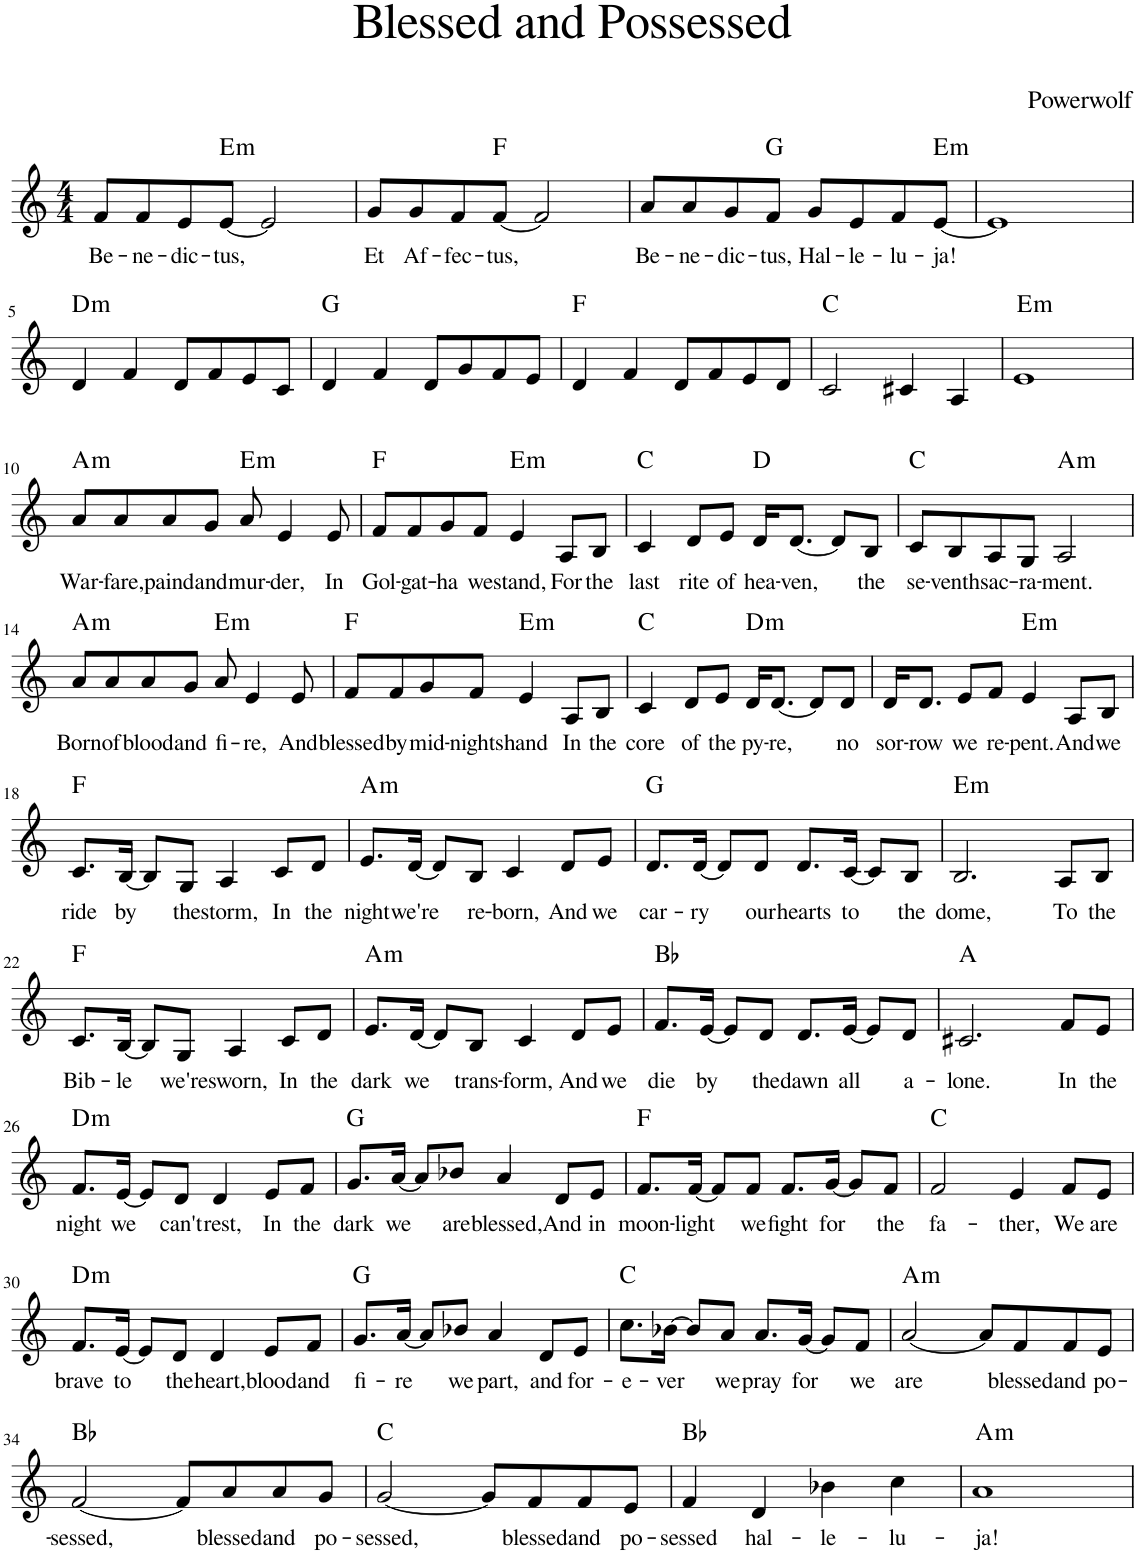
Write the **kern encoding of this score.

**kern	**text	**harte
*part1	*part1	*part1
*staff1	*staff1	*
*I"Piano	*	*
*I'Pno.	*	*
*clefG2	*	*
*k[]	*	*
*M4/4	*	*
=1	=1	=1
!	!LO:LY:b	!
8f/L	Be-	.
!	!LO:LY:b	!
8f/	-ne-	.
!	!LO:LY:b	!
8e/	-dic-	.
!	!LO:LY:b	!LO:H:kt=m
[8e/J	-tus,	E:min
2e/]	.	.
=2	=2	=2
!	!LO:LY:b	!
8g/L	Et	.
!	!LO:LY:b	!
8g/	Af-	.
!	!LO:LY:b	!
8f/	-fec-	.
!	!LO:LY:b	!
[8f/J	-tus,	F:maj
2f/]	.	.
=3	=3	=3
!	!LO:LY:b	!
8a/L	Be-	.
!	!LO:LY:b	!
8a/	-ne-	.
!	!LO:LY:b	!
8g/	-dic-	.
!	!LO:LY:b	!
8f/J	-tus,	G:maj
!	!LO:LY:b	!
8g/L	Hal-	.
!	!LO:LY:b	!
8e/	-le-	.
!	!LO:LY:b	!
8f/	-lu-	.
!	!LO:LY:b	!LO:H:kt=m
[8e/J	-ja!	E:min
=4	=4	=4
1e]	.	.
!!LO:LB:g=z
=5	=5	=5
!	!	!LO:H:kt=m
4d/	.	D:min
4f/	.	.
8d/L	.	.
8f/	.	.
8e/	.	.
8c/J	.	.
=6	=6	=6
4d/	.	G:maj
4f/	.	.
8d/L	.	.
8g/	.	.
8f/	.	.
8e/J	.	.
=7	=7	=7
4d/	.	F:maj
4f/	.	.
8d/L	.	.
8f/	.	.
8e/	.	.
8d/J	.	.
=8	=8	=8
2c/	.	C:maj
4c#X/	.	.
4A/	.	.
=9	=9	=9
!	!	!LO:H:kt=m
1e	.	E:min
!!LO:LB:g=z
=10	=10	=10
!	!LO:LY:b	!LO:H:kt=m
8a/L	War-	A:min
!	!LO:LY:b	!
8a/	-fare,	.
!	!LO:LY:b	!
8a/	paind	.
!	!LO:LY:b	!
8g/J	and	.
!	!LO:LY:b	!LO:H:kt=m
8a/	mur-	E:min
!	!LO:LY:b	!
4e/	-der,	.
!	!LO:LY:b	!
8e/	In	.
=11	=11	=11
!	!LO:LY:b	!
8f/L	Gol-	F:maj
!	!LO:LY:b	!
8f/	-gat-	.
!	!LO:LY:b	!
8g/	-ha	.
!	!LO:LY:b	!
8f/J	we	.
!	!LO:LY:b	!LO:H:kt=m
4e/	stand,	E:min
!	!LO:LY:b	!
8A/L	For	.
!	!LO:LY:b	!
8B/J	the	.
=12	=12	=12
!	!LO:LY:b	!
4c/	last	C:maj
!	!LO:LY:b	!
8d/L	rite	.
!	!LO:LY:b	!
8e/J	of	.
!	!LO:LY:b	!
16d/KL	hea-	D:maj
!	!LO:LY:b	!
[8.d/J	-ven,	.
8d/L]	.	.
!	!LO:LY:b	!
8B/J	the	.
=13	=13	=13
!	!LO:LY:b	!
8c/L	se-	C:maj
!	!LO:LY:b	!
8B/	-venth	.
!	!LO:LY:b	!
8A/	sac-	.
!	!LO:LY:b	!
8G/J	-ra-	.
!	!LO:LY:b	!LO:H:kt=m
2A/	-ment.	A:min
!!LO:LB:g=z
=14	=14	=14
!	!LO:LY:b	!LO:H:kt=m
8a/L	Born	A:min
!	!LO:LY:b	!
8a/	of	.
!	!LO:LY:b	!
8a/	blood	.
!	!LO:LY:b	!
8g/J	and	.
!	!LO:LY:b	!LO:H:kt=m
8a/	fi-	E:min
!	!LO:LY:b	!
4e/	-re,	.
!	!LO:LY:b	!
8e/	And	.
=15	=15	=15
!	!LO:LY:b	!
8f/L	blessed	F:maj
!	!LO:LY:b	!
8f/	by	.
!	!LO:LY:b	!
8g/	mid-	.
!	!LO:LY:b	!
8f/J	-nights	.
!	!LO:LY:b	!LO:H:kt=m
4e/	hand	E:min
!	!LO:LY:b	!
8A/L	In	.
!	!LO:LY:b	!
8B/J	the	.
=16	=16	=16
!	!LO:LY:b	!
4c/	core	C:maj
!	!LO:LY:b	!
8d/L	of	.
!	!LO:LY:b	!
8e/J	the	.
!	!LO:LY:b	!LO:H:kt=m
16d/KL	py-	D:min
!	!LO:LY:b	!
[8.d/J	-re,	.
8d/L]	.	.
!	!LO:LY:b	!
8d/J	no	.
=17	=17	=17
!	!LO:LY:b	!
16d/KL	sor-	.
!	!LO:LY:b	!
8.d/J	-row	.
!	!LO:LY:b	!
8e/L	we	.
!	!LO:LY:b	!
8f/J	re-	.
!	!LO:LY:b	!LO:H:kt=m
4e/	-pent.	E:min
!	!LO:LY:b	!
8A/L	And	.
!	!LO:LY:b	!
8B/J	we	.
!!LO:LB:g=z
=18	=18	=18
!	!LO:LY:b	!
8.c/L	ride	F:maj
!	!LO:LY:b	!
[16B/Jk	by	.
8B/L]	.	.
!	!LO:LY:b	!
8G/J	the	.
!	!LO:LY:b	!
4A/	storm,	.
!	!LO:LY:b	!
8c/L	In	.
!	!LO:LY:b	!
8d/J	the	.
=19	=19	=19
!	!LO:LY:b	!LO:H:kt=m
8.e/L	night	A:min
!	!LO:LY:b	!
[16d/Jk	we're	.
8d/L]	.	.
!	!LO:LY:b	!
8B/J	re-	.
!	!LO:LY:b	!
4c/	-born,	.
!	!LO:LY:b	!
8d/L	And	.
!	!LO:LY:b	!
8e/J	we	.
=20	=20	=20
!	!LO:LY:b	!
8.d/L	car-	G:maj
!	!LO:LY:b	!
[16d/Jk	-ry	.
8d/L]	.	.
!	!LO:LY:b	!
8d/J	our	.
!	!LO:LY:b	!
8.d/L	hearts	.
!	!LO:LY:b	!
[16c/Jk	to	.
8c/L]	.	.
!	!LO:LY:b	!
8B/J	the	.
=21	=21	=21
!	!LO:LY:b	!LO:H:kt=m
2.B/	dome,	E:min
!	!LO:LY:b	!
8A/L	To	.
!	!LO:LY:b	!
8B/J	the	.
!!LO:LB:g=z
=22	=22	=22
!	!LO:LY:b	!
8.c/L	Bib-	F:maj
!	!LO:LY:b	!
[16B/Jk	-le	.
8B/L]	.	.
!	!LO:LY:b	!
8G/J	we're	.
!	!LO:LY:b	!
4A/	sworn,	.
!	!LO:LY:b	!
8c/L	In	.
!	!LO:LY:b	!
8d/J	the	.
=23	=23	=23
!	!LO:LY:b	!LO:H:kt=m
8.e/L	dark	A:min
!	!LO:LY:b	!
[16d/Jk	we	.
8d/L]	.	.
!	!LO:LY:b	!
8B/J	trans-	.
!	!LO:LY:b	!
4c/	-form,	.
!	!LO:LY:b	!
8d/L	And	.
!	!LO:LY:b	!
8e/J	we	.
=24	=24	=24
!	!LO:LY:b	!
8.f/L	die	Bb:maj
!	!LO:LY:b	!
[16e/Jk	by	.
8e/L]	.	.
!	!LO:LY:b	!
8d/J	the	.
!	!LO:LY:b	!
8.d/L	dawn	.
!	!LO:LY:b	!
[16e/Jk	all	.
8e/L]	.	.
!	!LO:LY:b	!
8d/J	a-	.
=25	=25	=25
!	!LO:LY:b	!
2.c#X/	-lone.	A:maj
!	!LO:LY:b	!
8f/L	In	.
!	!LO:LY:b	!
8e/J	the	.
!!LO:LB:g=z
=26	=26	=26
!	!LO:LY:b	!LO:H:kt=m
8.f/L	night	D:min
!	!LO:LY:b	!
[16e/Jk	we	.
8e/L]	.	.
!	!LO:LY:b	!
8d/J	can't	.
!	!LO:LY:b	!
4d/	rest,	.
!	!LO:LY:b	!
8e/L	In	.
!	!LO:LY:b	!
8f/J	the	.
=27	=27	=27
!	!LO:LY:b	!
8.g/L	dark	G:maj
!	!LO:LY:b	!
[16a/Jk	we	.
8a/L]	.	.
!	!LO:LY:b	!
8b-X/J	are	.
!	!LO:LY:b	!
4a/	blessed,	.
!	!LO:LY:b	!
8d/L	And	.
!	!LO:LY:b	!
8e/J	in	.
=28	=28	=28
!	!LO:LY:b	!
8.f/L	moon-	F:maj
!	!LO:LY:b	!
[16f/Jk	-light	.
8f/L]	.	.
!	!LO:LY:b	!
8f/J	we	.
!	!LO:LY:b	!
8.f/L	fight	.
!	!LO:LY:b	!
[16g/Jk	for	.
8g/L]	.	.
!	!LO:LY:b	!
8f/J	the	.
=29	=29	=29
!	!LO:LY:b	!
2f/	fa-	C:maj
!	!LO:LY:b	!
4e/	-ther,	.
!	!LO:LY:b	!
8f/L	We	.
!	!LO:LY:b	!
8e/J	are	.
!!LO:LB:g=z
=30	=30	=30
!	!LO:LY:b	!LO:H:kt=m
8.f/L	brave	D:min
!	!LO:LY:b	!
[16e/Jk	to	.
8e/L]	.	.
!	!LO:LY:b	!
8d/J	the	.
!	!LO:LY:b	!
4d/	heart,	.
!	!LO:LY:b	!
8e/L	blood	.
!	!LO:LY:b	!
8f/J	and	.
=31	=31	=31
!	!LO:LY:b	!
8.g/L	fi-	G:maj
!	!LO:LY:b	!
[16a/Jk	-re	.
8a/L]	.	.
!	!LO:LY:b	!
8b-X/J	we	.
!	!LO:LY:b	!
4a/	part,	.
!	!LO:LY:b	!
8d/L	and	.
!	!LO:LY:b	!
8e/J	for-	.
=32	=32	=32
!	!LO:LY:b	!
8.cc\L	-e-	C:maj
!	!LO:LY:b	!
[16b-X\Jk	-ver	.
8b-/L]	.	.
!	!LO:LY:b	!
8a/J	we	.
!	!LO:LY:b	!
8.a/L	pray	.
!	!LO:LY:b	!
[16g/Jk	for	.
8g/L]	.	.
!	!LO:LY:b	!
8f/J	we	.
=33	=33	=33
!	!LO:LY:b	!LO:H:kt=m
[2a/	are	A:min
8a/L]	.	.
!	!LO:LY:b	!
8f/	blessed	.
!	!LO:LY:b	!
8f/	and	.
!	!LO:LY:b	!
8e/J	po-	.
!!LO:LB:g=z
=34	=34	=34
!	!LO:LY:b	!
[2f/	-sessed,	Bb:maj
8f/L]	.	.
!	!LO:LY:b	!
8a/	blessed	.
!	!LO:LY:b	!
8a/	and	.
!	!LO:LY:b	!
8g/J	po-	.
=35	=35	=35
!	!LO:LY:b	!
[2g/	-sessed,	C:maj
8g/L]	.	.
!	!LO:LY:b	!
8f/	blessed	.
!	!LO:LY:b	!
8f/	and	.
!	!LO:LY:b	!
8e/J	po-	.
=36	=36	=36
!	!LO:LY:b	!
4f/	-sessed	Bb:maj
!	!LO:LY:b	!
4d/	hal-	.
!	!LO:LY:b	!
4b-X\	-le-	.
!	!LO:LY:b	!
4cc\	-lu-	.
=37	=37	=37
!	!LO:LY:b	!LO:H:kt=m
1a	-ja!	A:min
=	=	=
*-	*-	*-
